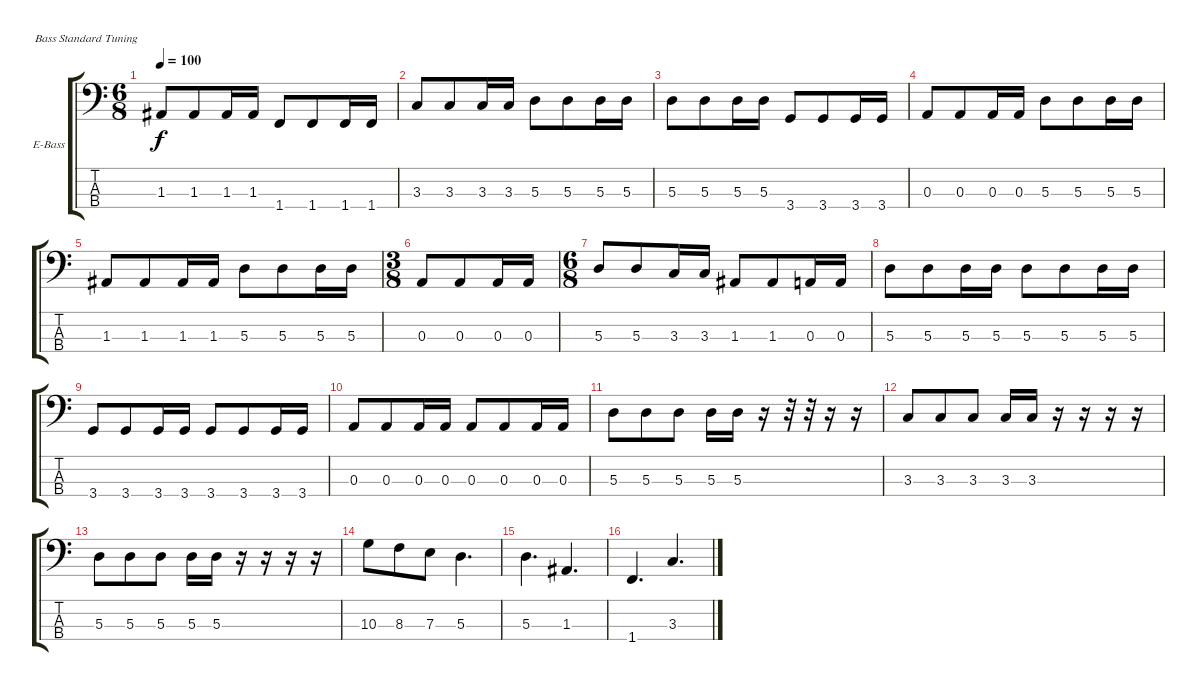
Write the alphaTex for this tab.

\defaultSystemsLayout 4
\bracketExtendMode groupsimilarinstruments
\firstSystemTrackNameOrientation horizontal
\otherSystemsTrackNameOrientation horizontal
\track ("Electric Bass" "E-Bass") {instrument electricbassfinger}
\staff {score tabs}
\tuning (G2 D2 A1 E1)
\ts (6 8)
\tempo 100
\clef f4
\ks c
1.3.8{dy f} 1.3.8 1.3.16 1.3.16 1.4.8 1.4.8 1.4.16 1.4.16 |
3.3.8 3.3.8 3.3.16 3.3.16 5.3.8 5.3.8 5.3.16 5.3.16 |
5.3.8 5.3.8 5.3.16 5.3.16 3.4.8 3.4.8 3.4.16 3.4.16 |
0.3.8 0.3.8 0.3.16 0.3.16 5.3.8 5.3.8 5.3.16 5.3.16 |
1.3.8 1.3.8 1.3.16 1.3.16 5.3.8 5.3.8 5.3.16 5.3.16 |
\ts (3 8)
\scale
0.333333 0.3.8 0.3.8 0.3.16 0.3.16 |
\ts (6 8)
\scale
0.333333 5.3.8 5.3.8 3.3.16 3.3.16 1.3.8 1.3.8 0.3.16 0.3.16 |
\scale
0.333333 5.3.8 5.3.8 5.3.16 5.3.16 5.3.8 5.3.8 5.3.16 5.3.16 |
\scale
0.333333 3.4.8 3.4.8 3.4.16 3.4.16 3.4.8 3.4.8 3.4.16 3.4.16 |
\scale
0.333333 0.3.8 0.3.8 0.3.16 0.3.16 0.3.8 0.3.8 0.3.16 0.3.16 |
\scale
0.333333 5.3.8 5.3.8 5.3.8 5.3.16 5.3.16 r.16 r.32 r.32 r.16 r.16 |
\scale
0.333333 3.3.8 3.3.8 3.3.8 3.3.16 3.3.16 r.16 r.16 r.16 r.16 |
\scale
0.333333 5.3.8 5.3.8 5.3.8 5.3.16 5.3.16 r.16 r.16 r.16 r.16 |
\scale
0.333333 10.3.8 8.3.8 7.3.8 5.3.4{d} |
\scale
0.333333 5.3.4{d} 1.3.4{d} |
\scale
0.333333 1.4.4{d} 3.3.4{d}
